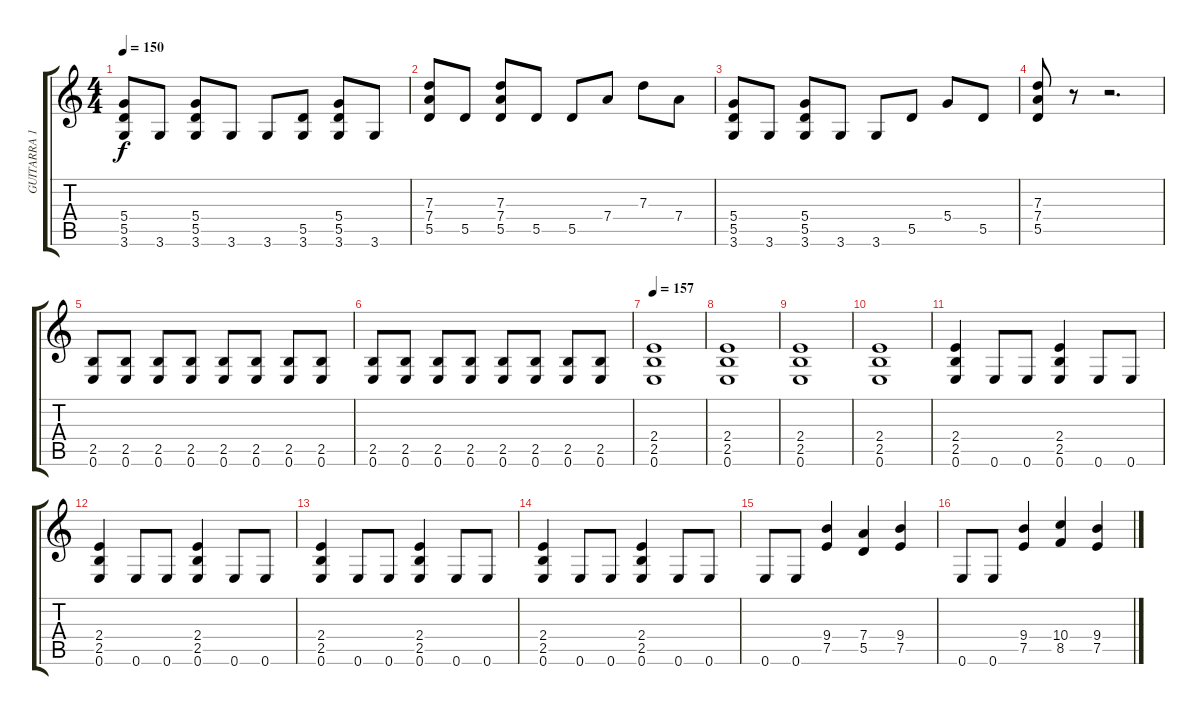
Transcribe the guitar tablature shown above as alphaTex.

\track ("GUITARRA 1" "GUITARRA 1") {instrument distortionguitar}
\staff {score tabs}
\tuning (E4 B3 G3 D3 A2 E2) {hide}
\ts (4 4)
\tempo 150
\clef g2
\ks c
(5.4 5.5 3.6).8{dy f} 3.6.8 (5.4 5.5 3.6).8 3.6.8 3.6.8 (5.5 3.6).8 (5.4 5.5 3.6).8 3.6.8 |
(7.3 7.4 5.5).8 5.5.8 (7.3 7.4 5.5).8 5.5.8 5.5.8 7.4.8 7.3.8 7.4.8 |
(5.4 5.5 3.6).8 3.6.8 (5.4 5.5 3.6).8 3.6.8 3.6.8 5.5.8 5.4.8 5.5.8 |
(7.3 7.4 5.5).8 r.8 r.2{d} |
(2.5 0.6).8{volume 10} (2.5 0.6).8 (2.5 0.6).8 (2.5 0.6).8 (2.5 0.6).8 (2.5 0.6).8 (2.5 0.6).8{volume 13} (2.5 0.6).8 |
(2.5 0.6).8 (2.5 0.6).8 (2.5 0.6).8 (2.5 0.6).8 (2.5 0.6).8 (2.5 0.6).8 (2.5 0.6).8 (2.5 0.6).8 |
\tempo 157
(2.4 2.5 0.6).1{volume 13} |
(2.4 2.5 0.6).1 |
(2.4 2.5 0.6).1 |
(2.4 2.5 0.6).1 |
(2.4 2.5 0.6).4 0.6.8 0.6.8 (2.4 2.5 0.6).4 0.6.8 0.6.8 |
(2.4 2.5 0.6).4 0.6.8 0.6.8 (2.4 2.5 0.6).4 0.6.8 0.6.8 |
(2.4 2.5 0.6).4 0.6.8 0.6.8 (2.4 2.5 0.6).4 0.6.8 0.6.8 |
(2.4 2.5 0.6).4 0.6.8 0.6.8 (2.4 2.5 0.6).4 0.6.8 0.6.8 |
0.6.8 0.6.8 (9.4 7.5).4 (7.4 5.5).4 (9.4 7.5).4 |
0.6.8 0.6.8 (9.4 7.5).4 (10.4 8.5).4 (9.4 7.5).4
